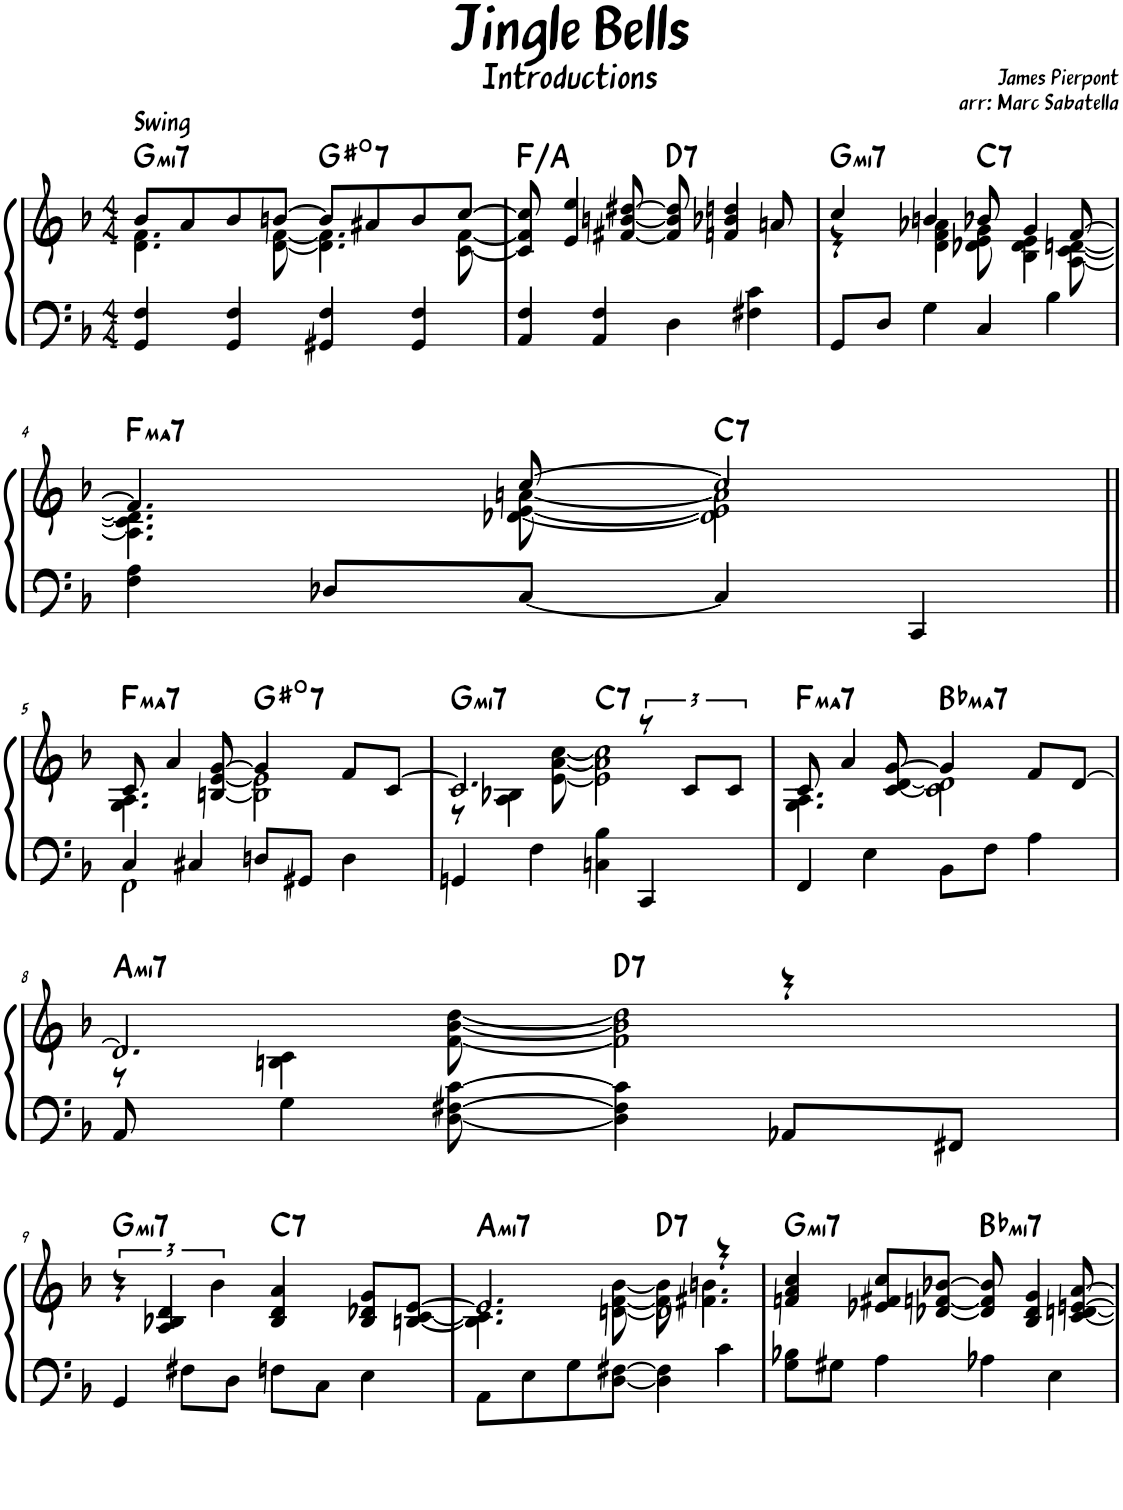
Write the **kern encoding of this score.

**kern	**kern	**harte
*part1	*part1	*part1
*staff2	*staff1	*
*I"Piano	*	*
*I'Pno.	*	*
*clefF4	*clefG2	*
*k[b-]	*k[b-]	*
*M4/4	*M4/4	*
=1	=1	=1
*	*^	*
!	!LO:TX:a:B:t=Swing	!	!LO:H:kt=mi7
4GG/ 4F/	8b-/L	4.d\ 4.f\	G:min7
.	8a/	.	.
4GG/ 4F/	8b-/	.	.
.	[8bn/J	[8d\ [8f\	.
!	!	!	!LO:H:kt=7
4GG#X/ 4F/	8b/L]	4.d\] 4.f\]	G#:dim7
.	8a#X/	.	.
4GG#/ 4F/	8b/	.	.
.	[8cc/J	[8c\ [8f\	.
*	*v	*v	*
=2	=2	=2
4AA/ 4F/	8c/] 8f/] 8cc/]	F:maj/3
.	4e/ 4ee/	.
4AA/ 4F/	.	.
.	[8f#X/ [8bn/ [8dd#X/	.
!	!	!LO:H:kt=7
4D\	8f#/] 8b/] 8dd#/]	D:7
.	4fn/ 4b-X/ 4ddn/	.
4F#X\ 4c\	.	.
.	8an/	.
=3	=3	=3
*	*^	*
!	!	!	!LO:H:kt=mi7
8GG/L	4cc/	4r	G:min7
8D/J	.	.	.
4G\	4bn/	4d\ 4f\ 4a-X\	.
!	!	!	!LO:H:kt=7
4C/	8b-X/	8d-X\ 8e\ 8g\	C:7
.	4g/	4B-\ 4d-\ 4e\	.
4B-\	.	.	.
.	[8f/	[8A\ [8c\ [8dn\	.
!!LO:LB:g=z	!!
=4	=4	=4	=4
!	!	!	!LO:H:kt=ma7
4F\ 4A\	4.f/]	4.A\] 4.c\] 4.d\]	F:maj7
8D-X/L	.	.	.
[8C/J	[8cc/	[8d-X\ [8e\ [8an\	.
!	!	!	!LO:H:kt=7
4C/]	2cc/]	2d-\] 2e\] 2a\]	C:7
4CC/	.	.	.
!!LO:LB:g=z	!!
=5||	=5||	=5||	=5||
*^	*	*	*
!	!	!	!	!LO:H:kt=ma7
4C/	2FF\	8c/	4.G\ 4.A\	F:maj7
.	.	4a/	.	.
4C#X/	.	.	.	.
.	.	[8Bn/ [8e/ [8g/	8ryy	.
!	!	!	!	!LO:H:kt=7
8Dn/L	2ryy	4g/]	2B\] 2e\]	G#:dim7
8GG#X/J	.	.	.	.
4D\	.	8f/L	.	.
.	.	[8c/J	.	.
*v	*v	*	*	*
=6	=6	=6	=6
!	!	!	!LO:H:kt=mi7
4GGn/	2.c/]	8r	G:min7
.	.	4A\ 4B-X\	.
4F\	.	.	.
.	.	[8e\ [8a\ [8cc\	.
!	!	!	!LO:H:kt=7
4Cn\ 4B-\	.	2e\] 2a\] 2cc\]	C:7
4CC/	12r	.	.
.	12c/L	.	.
.	12c/J	.	.
=7	=7	=7	=7
!	!	!	!LO:H:kt=ma7
4FF/	8c/	4.G\ 4.A\	F:maj7
.	4a/	.	.
4E\	.	.	.
.	[<8c/ [8d/ [8g/	8ryy	.
!	!	!	!LO:H:kt=ma7
8BB-\L	4g/]	2c\] 2d\]	Bb:maj7
8F\J	.	.	.
4A\	8f/L	.	.
.	[8d/J	.	.
!!LO:LB:g=z	!!
=8	=8	=8	=8
!	!	!	!LO:H:kt=mi7
8AA/	2.d/]	8r	A:min7
4G\	.	4Bn\ 4c\	.
[8D\ [8F#X\ [8c\	.	[8f\ [8b-\ [8dd\	.
!	!	!	!LO:H:kt=7
4D\] 4F#\] 4c\]	.	2f\] 2b-\] 2dd\]	D:7
8AA-X/L	4r	.	.
8FF#X/J	.	.	.
*	*v	*v	*
!!LO:LB:g=z
=9	=9	=9
!	!	!LO:H:kt=mi7
4GG/	6r	G:min7
.	6A/ 6B-X/ 6d/	.
8F#X\L	.	.
.	6b-\	.
8D\J	.	.
!	!	!LO:H:kt=7
8Fn\L	4B-/ 4d/ 4a/	C:7
8C\J	.	.
4E\	8B-/ 8d-X/ 8g/L	.
.	[<8Bn/ [8c/ [8e/J	.
=10	=10	=10
*	*^	*
*	*	*^	*
!	!	!	!	!LO:H:kt=mi7
8AA\L	2.e/]	4.B\] 4.c\]	2ryy	A:min7
8E\	.	.	.	.
8G\	.	.	.	.
[8D\ [8F#X\J	.	[8dn\ [8f\ [8b-\	.	.
!	!	!	!	!LO:H:kt=7
4D\] 4F#\]	.	8f\] 8b-\]	2d\]	D:7
.	.	4.f#X\ 4.bn\	.	.
4c\	4r	.	.	.
*	*v	*v	*v	*
=11	=11	=11
!	!	!LO:H:kt=mi7
8G\ 8B-X\L	4fn/ 4a/ 4cc/	G:min7
8G#X\J	.	.
4A\	8e-X/ 8f#X/ 8cc/L	.
.	[8d-X/ [8fn/ [8b-X/J	.
!	!	!LO:H:kt=mi7
4A-X\	8d-/] 8f/] 8b-/]	Bb:min7
.	4B-/ 4d-/ 4g/	.
4E\	.	.
.	[<8c/ [<8dn/ [>8en/ [8a/	.
=	=	=
*-	*-	*-
